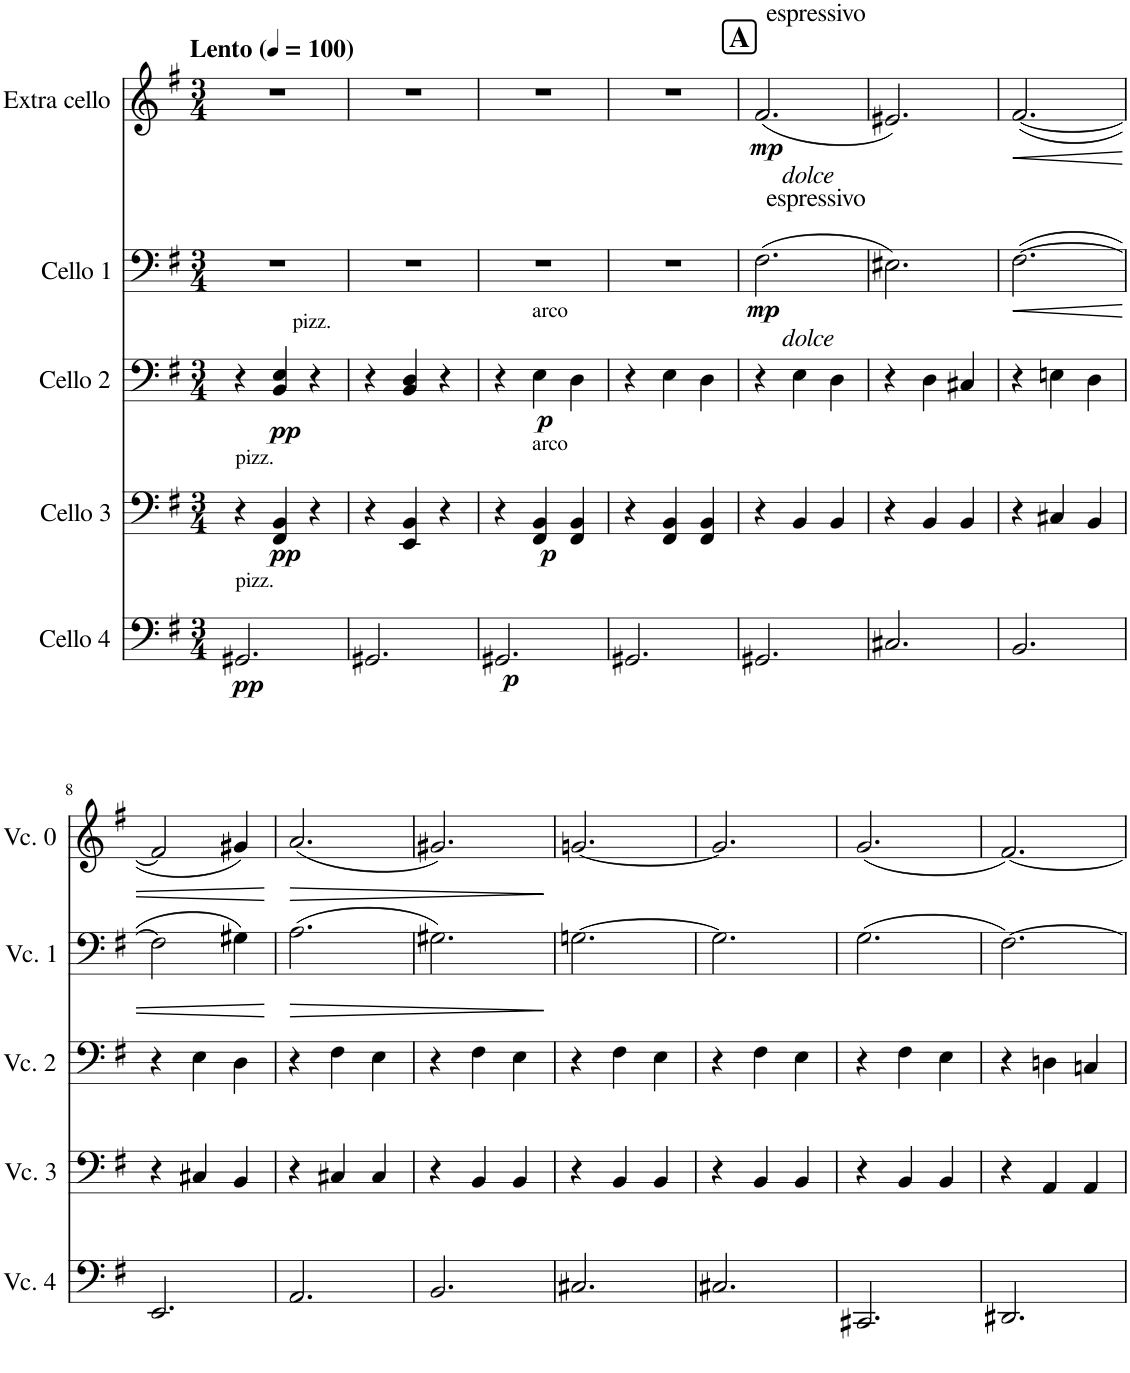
**kern	**dynam	**kern	**dynam	**kern	**dynam	**kern	**dynam	**kern	**dynam
*part5	*part5	*part4	*part4	*part3	*part3	*part2	*part2	*part1	*part1
*staff5	*staff5	*staff4	*staff4	*staff3	*staff3	*staff2	*staff2	*staff1	*staff1
*I"Cello 4	*	*I"Cello 3	*	*I"Cello 2	*	*I"Cello 1	*	*I"Extra cello	*
*clefF4	*	*clefF4	*	*clefF4	*	*clefF4	*	*clefG2	*
*k[f#]	*	*k[f#]	*	*k[f#]	*	*k[f#]	*	*k[f#]	*
*M3/4	*	*M3/4	*	*M3/4	*	*M3/4	*	*M3/4	*
*MM100	*	*MM100	*	*MM100	*	*MM100	*	*MM100	*
=1	=1	=1	=1	=1	=1	=1	=1	=1	=1
!	!	!	!	!	!	!	!	!LO:TX:a:B:t=Lento	!
!	!	!LO:TX:a:t=pizz.	!	!	!	!	!	!	!
!LO:TX:a:t=pizz.	!	!	!	!	!	!	!	!	!
!	!LO:DY:b	!	!	!	!	!	!	!	!
2.GG#X/	pp	4r	.	4r	.	2.r	.	2.r	.
!	!	!	!	!LO:TX:a:t=pizz.	!	!	!	!	!
!	!	!	!LO:DY:b	!	!LO:DY:b	!	!	!	!
.	.	4FF#/ 4BB/	pp	4BB/ 4E/	pp	.	.	.	.
.	.	4r	.	4r	.	.	.	.	.
=2	=2	=2	=2	=2	=2	=2	=2	=2	=2
2.GG#X/	.	4r	.	4r	.	2.r	.	2.r	.
.	.	4EE/ 4BB/	.	4BB/ 4D/	.	.	.	.	.
.	.	4r	.	4r	.	.	.	.	.
=3	=3	=3	=3	=3	=3	=3	=3	=3	=3
!	!LO:DY:b	!	!	!	!	!	!	!	!
2.GG#X/	p	4r	.	4r	.	2.r	.	2.r	.
!	!	!	!	!LO:TX:a:t=arco	!	!	!	!	!
!	!	!LO:TX:a:t=arco	!	!	!	!	!	!	!
!	!	!	!LO:DY:b	!	!LO:DY:b	!	!	!	!
.	.	4FF#/ 4BB/	p	4E\	p	.	.	.	.
.	.	4FF#/ 4BB/	.	4D\	.	.	.	.	.
=4	=4	=4	=4	=4	=4	=4	=4	=4	=4
2.GG#X/	.	4r	.	4r	.	2.r	.	2.r	.
.	.	4FF#/ 4BB/	.	4E\	.	.	.	.	.
.	.	4FF#/ 4BB/	.	4D\	.	.	.	.	.
!!LO:REH:place=s1:a:B:cj:fs=14:t=A
=5	=5	=5	=5	=5	=5	=5	=5	=5	=5
!	!	!	!	!	!	!	!	!LO:TX:a:t=espressivo	!
!	!	!	!	!	!	!	!	!LO:TX:b:i:t=dolce	!
!	!	!	!	!	!	!LO:TX:a:t=espressivo	!	!	!
!	!	!	!	!	!	!LO:TX:b:i:t=dolce	!	!	!
!	!	!	!	!	!	!	!LO:DY:b	!	!LO:DY:b
2.GG#X/	.	4r	.	4r	.	(2.F#\	mp	(2.f#/	mp
.	.	4BB/	.	4E\	.	.	.	.	.
.	.	4BB/	.	4D\	.	.	.	.	.
=6	=6	=6	=6	=6	=6	=6	=6	=6	=6
2.C#X/	.	4r	.	4r	.	2.E#X\)	.	2.e#X/)	.
.	.	4BB/	.	4D\	.	.	.	.	.
.	.	4BB/	.	4C#X/	.	.	.	.	.
=7	=7	=7	=7	=7	=7	=7	=7	=7	=7
!	!	!	!	!	!	!	!LO:HP:b	!	!LO:HP:b
2.BB/	.	4r	.	4r	.	([2.F#\	<	([2.f#/	<
.	.	4C#X/	.	4En\	.	.	.	.	.
.	.	4BB/	.	4D\	.	.	.	.	.
!!LO:LB:g=z
=8	=8	=8	=8	=8	=8	=8	=8	=8	=8
2.EE/	.	4r	.	4r	.	2F#\]	.	2f#/]	.
.	.	4C#X/	.	4E\	.	.	.	.	.
.	.	4BB/	.	4D\	.	4G#X\)	.	4g#X/)	.
.	.	.	.	.	.	.	[	.	[
=9	=9	=9	=9	=9	=9	=9	=9	=9	=9
!	!	!	!	!	!	!	!LO:HP:b	!	!LO:HP:b
2.AA/	.	4r	.	4r	.	(2.A\	>	(2.a/	>
.	.	4C#X/	.	4F#\	.	.	.	.	.
.	.	4C#/	.	4E\	.	.	.	.	.
=10	=10	=10	=10	=10	=10	=10	=10	=10	=10
2.BB/	.	4r	.	4r	.	2.G#X\)	.	2.g#X/)	.
.	.	4BB/	.	4F#\	.	.	.	.	.
.	.	4BB/	.	4E\	.	.	.	.	.
.	.	.	.	.	.	.	]	.	]
=11	=11	=11	=11	=11	=11	=11	=11	=11	=11
2.C#X/	.	4r	.	4r	.	[2.Gn\	.	[2.gn/	.
.	.	4BB/	.	4F#\	.	.	.	.	.
.	.	4BB/	.	4E\	.	.	.	.	.
=12	=12	=12	=12	=12	=12	=12	=12	=12	=12
2.C#X/	.	4r	.	4r	.	2.G\]	.	2.g/]	.
.	.	4BB/	.	4F#\	.	.	.	.	.
.	.	4BB/	.	4E\	.	.	.	.	.
=13	=13	=13	=13	=13	=13	=13	=13	=13	=13
2.CC#X/	.	4r	.	4r	.	(2.G\	.	(2.g/	.
.	.	4BB/	.	4F#\	.	.	.	.	.
.	.	4BB/	.	4E\	.	.	.	.	.
=14	=14	=14	=14	=14	=14	=14	=14	=14	=14
2.DD#X/	.	4r	.	4r	.	[2.F#\)	.	[2.f#/)	.
.	.	4AA/	.	4Dn\	.	.	.	.	.
.	.	4AA/	.	4Cn/	.	.	.	.	.
=	=	=	=	=	=	=	=	=	=
*-	*-	*-	*-	*-	*-	*-	*-	*-	*-
